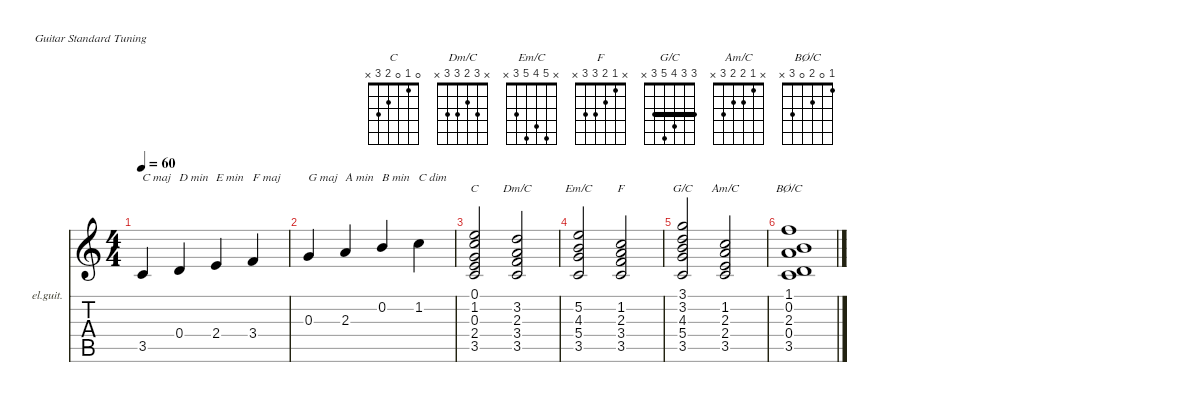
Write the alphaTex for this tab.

\defaultSystemsLayout 4
\hideDynamics
\bracketExtendMode nobrackets
\firstSystemTrackNameOrientation horizontal
\otherSystemsTrackNameOrientation horizontal
\track ("Electric Guitar (Clean)" "el.guit.") {instrument electricguitarclean}
\staff {score tabs}
\tuning (E4 B3 G3 D3 A2 E2)
\chord ("C" 0 1 0 2 3 x)
\chord ("Dm/C" x 3 2 3 3 x)
\chord ("Em/C" x 5 4 5 3 x)
\chord ("F" x 1 2 3 3 x)
\chord ("G/C" 3 3 4 5 3 x) {barre (3 3)}
\chord ("Am/C" x 1 2 2 3 x)
\chord ("BØ/C" 1 0 2 0 3 x)
\ts (4 4)
\tempo 60
\clef g2
\ks c
3.5.4{txt "C maj" dy mf instrument electricguitarclean beam Up} 0.4.4{txt "D min" beam Up} 2.4.4{txt "E min" beam Up} 3.4.4{txt "F maj" beam Up} |
0.3.4{txt "G maj" beam Up} 2.3.4{txt "A min" beam Up} 0.2.4{txt "B min" beam Up} 1.2.4{txt "C dim" beam Down} |
(3.5 2.4 0.3 1.2 0.1).2{ch "C" beam Up} (3.5 3.4 2.3 3.2).2{ch "Dm/C" beam Up} |
(3.5 5.4 4.3 5.2).2{ch "Em/C" beam Up} (3.5 3.4 2.3 1.2).2{ch "F" beam Up} |
(3.5 5.4 4.3 3.2 3.1).2{ch "G/C" beam Up} (3.5 2.4 2.3 1.2).2{ch "Am/C" beam Up} |
(3.5 0.4 2.3 0.2 1.1).1{ch "BØ/C" beam Up}
